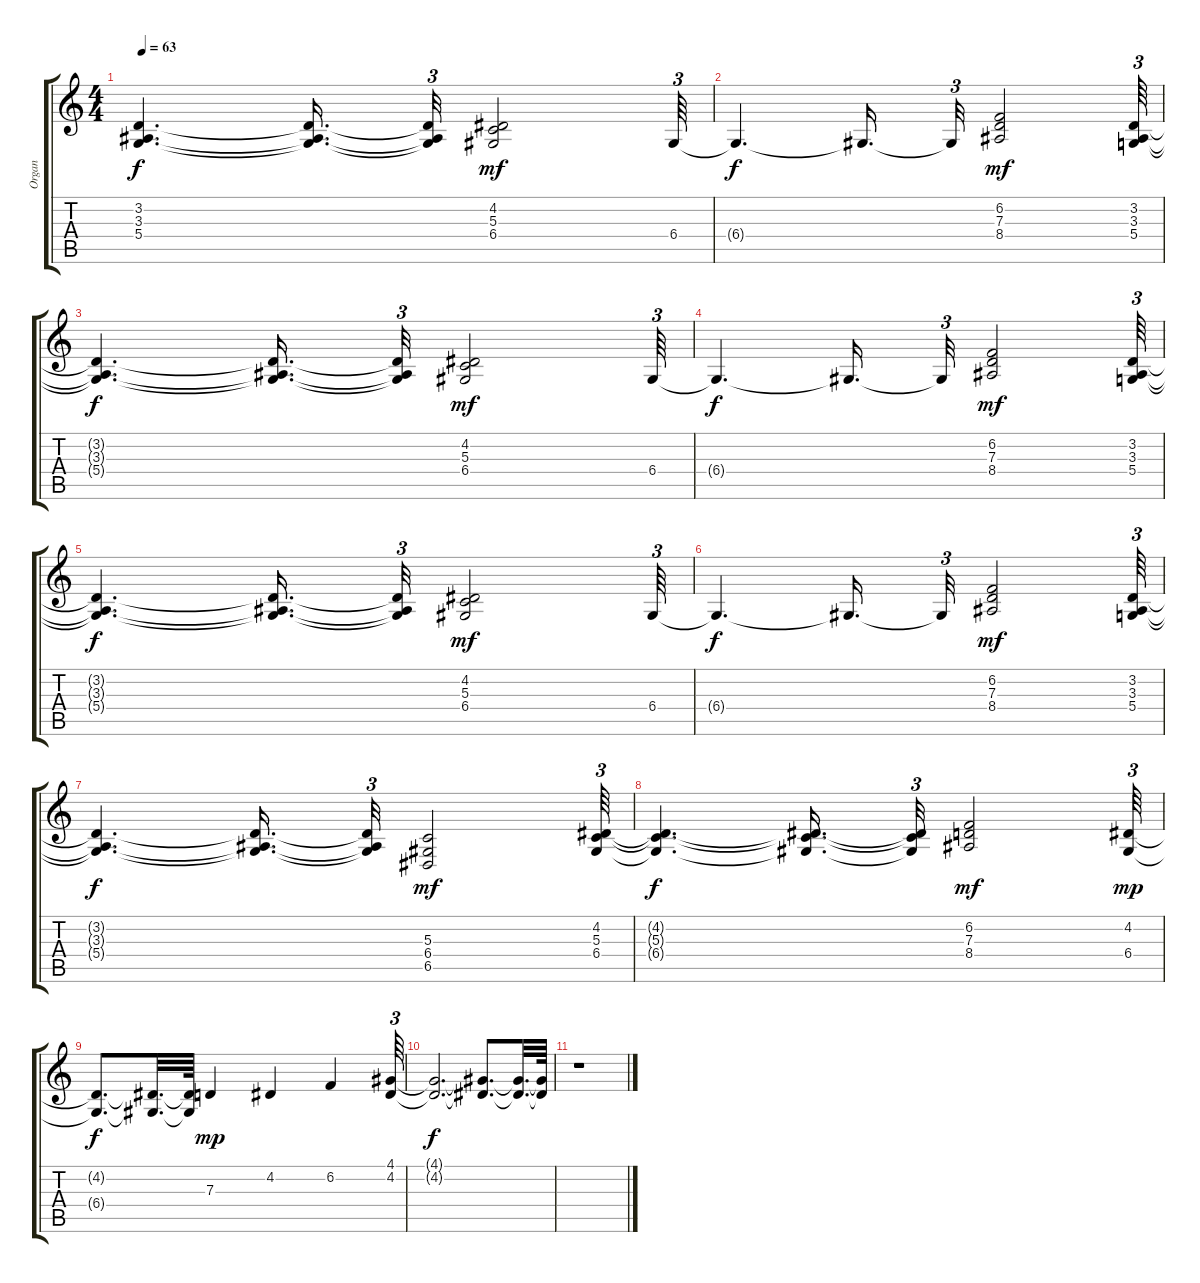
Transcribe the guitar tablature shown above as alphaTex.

\track ("Organ" "Organ") {instrument drawbarorgan}
\staff {score tabs}
\tuning (E4 B3 G3 D3 A2 E2) {hide}
\ts (4 4)
\tempo 63
\clef g2
\ks c
(3.2{t} 3.3{t} 5.4{t}).4{d dy f} (3.2{t} 3.3{t} 5.4{t}).16{d} (3.2{t} 3.3{t} 5.4{t}).32{tu (3 2)} (4.2 5.3 6.4).2{dy mf} 6.4.64{tu (3 2)} |
6.4{t}.4{d dy f} 6.4{t}.16{d} 6.4{t}.32{tu (3 2)} (6.2 7.3 8.4).2{dy mf} (3.2 3.3 5.4).64{tu (3 2)} |
(3.2{t} 3.3{t} 5.4{t}).4{d dy f} (3.2{t} 3.3{t} 5.4{t}).16{d} (3.2{t} 3.3{t} 5.4{t}).32{tu (3 2)} (4.2 5.3 6.4).2{dy mf} 6.4.64{tu (3 2)} |
6.4{t}.4{d dy f} 6.4{t}.16{d} 6.4{t}.32{tu (3 2)} (6.2 7.3 8.4).2{dy mf} (3.2 3.3 5.4).64{tu (3 2)} |
(3.2{t} 3.3{t} 5.4{t}).4{d dy f} (3.2{t} 3.3{t} 5.4{t}).16{d} (3.2{t} 3.3{t} 5.4{t}).32{tu (3 2)} (4.2 5.3 6.4).2{dy mf} 6.4.64{tu (3 2)} |
6.4{t}.4{d dy f} 6.4{t}.16{d} 6.4{t}.32{tu (3 2)} (6.2 7.3 8.4).2{dy mf} (3.2 3.3 5.4).64{tu (3 2)} |
(3.2{t} 3.3{t} 5.4{t}).4{d dy f} (3.2{t} 3.3{t} 5.4{t}).16{d} (3.2{t} 3.3{t} 5.4{t}).32{tu (3 2)} (5.3 6.4 6.5).2{dy mf} (4.2 5.3 6.4).64{tu (3 2)} |
(4.2{t} 5.3{t} 6.4{t}).4{d dy f} (4.2{t} 5.3{t} 6.4{t}).16{d} (4.2{t} 5.3{t} 6.4{t}).32{tu (3 2)} (6.2 7.3 8.4).2{dy mf} (4.2 6.4).64{tu (3 2) dy mp} |
(4.2{t} 6.4{t}).8{d dy f} (4.2{t} 6.4{t}).32{d} (4.2{t} 6.4{t}).64 7.3.4{dy mp} 4.2.4 6.2.4 (4.1 4.2).64{tu (3 2)} |
(4.1{t} 4.2{t}).2{d dy f} (4.1{t} 4.2{t}).8{d} (4.1{t} 4.2{t}).32{d} (4.1{t} 4.2{t}).64 |
r.1
